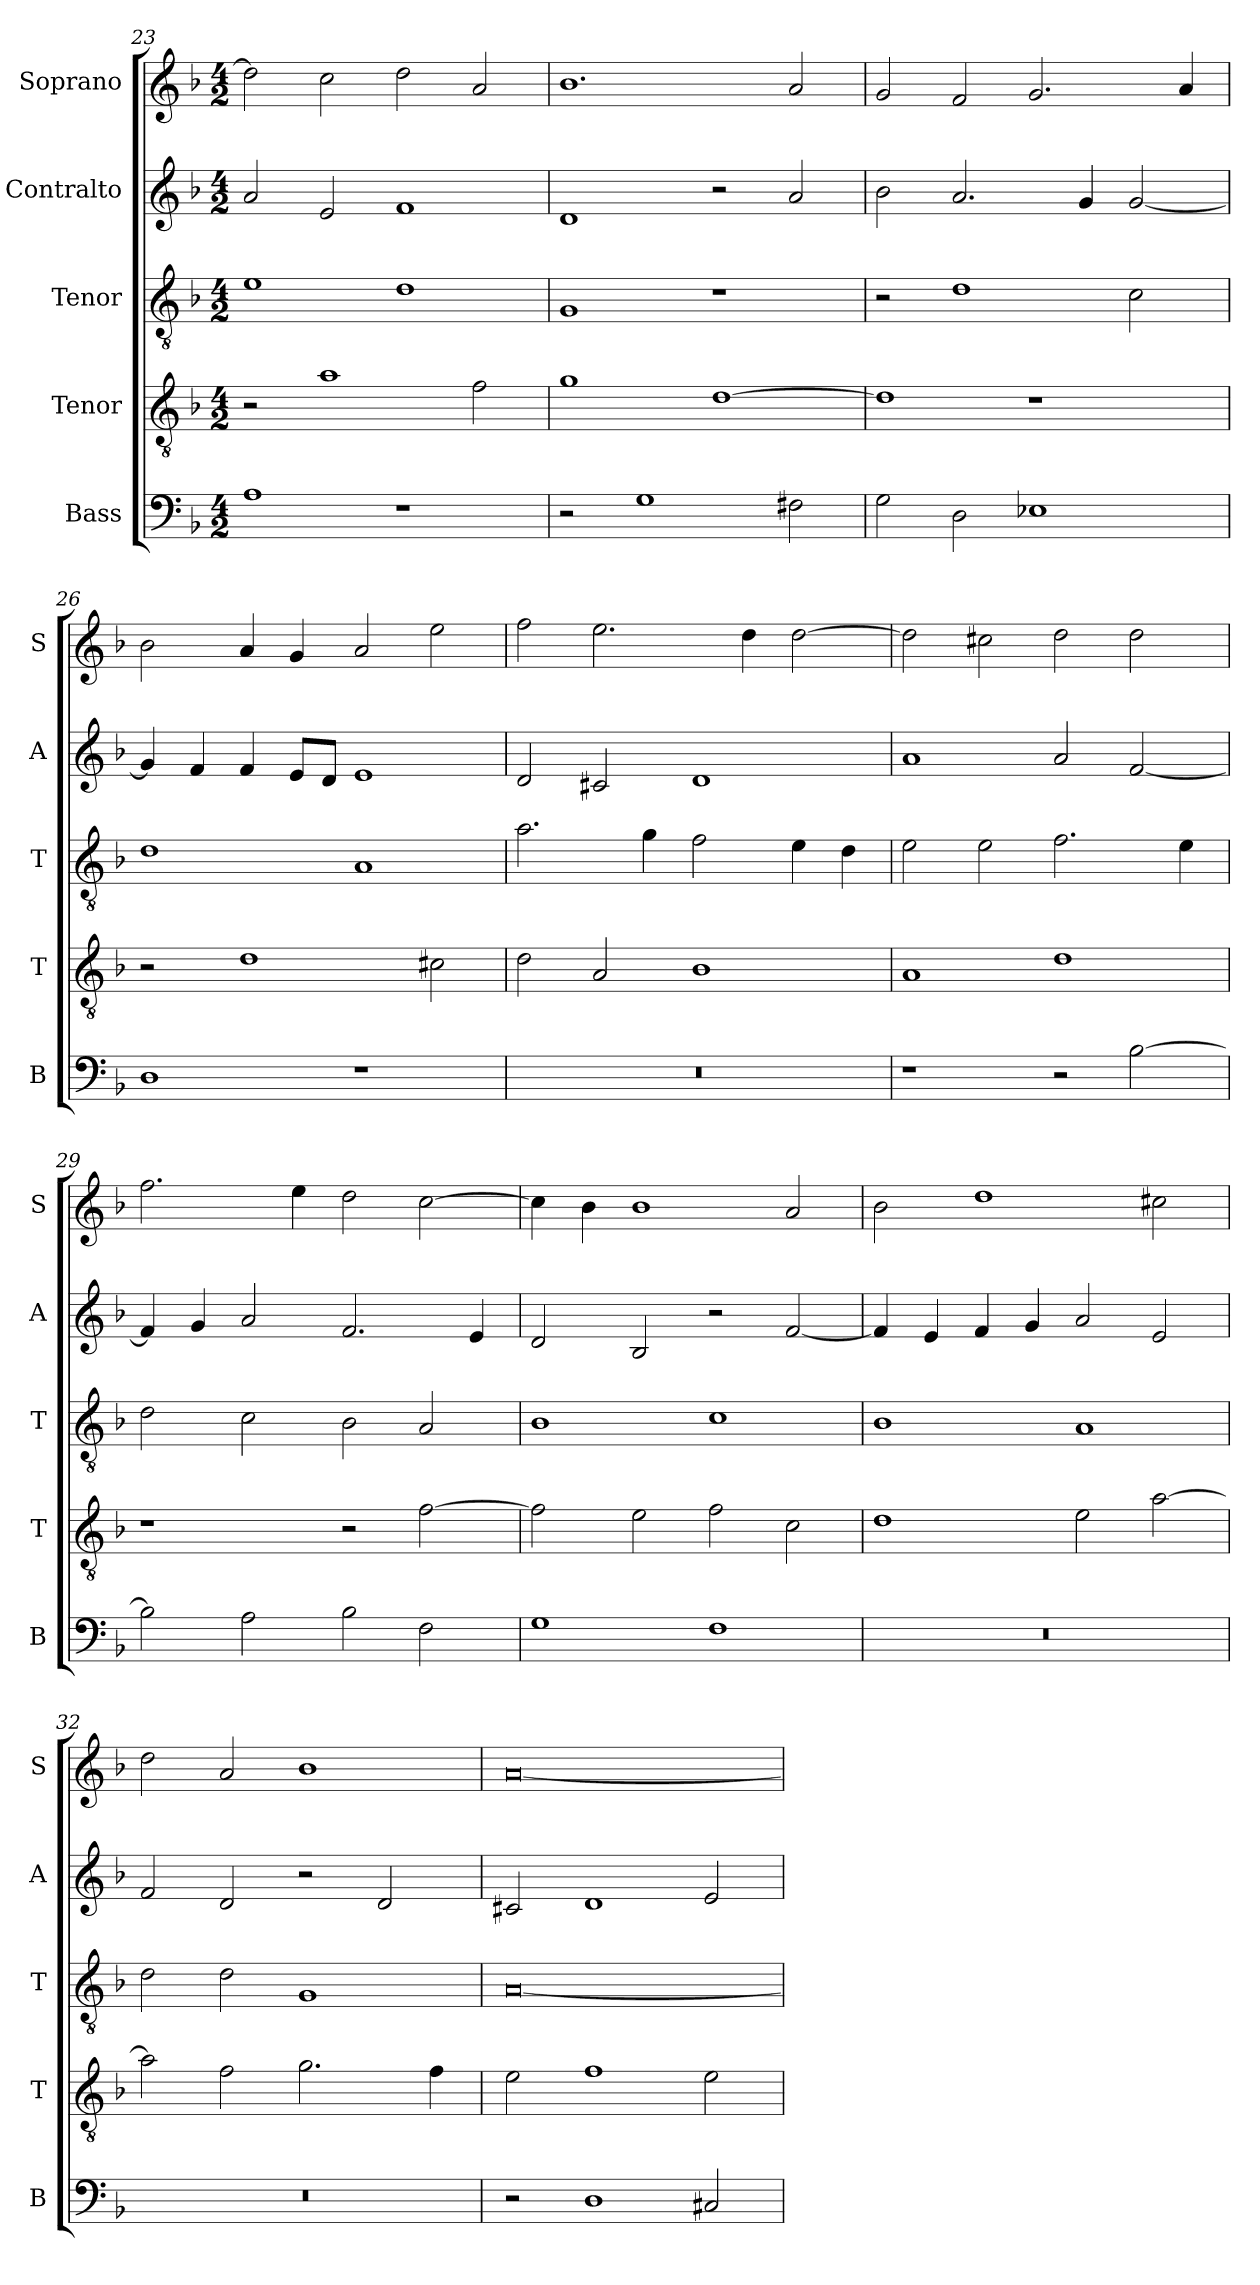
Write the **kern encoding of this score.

**kern	**kern	**kern	**kern	**kern
*part5	*part4	*part3	*part2	*part1
*staff5	*staff4	*staff3	*staff2	*staff1
*I"Bass	*I"Tenor	*I"Tenor	*I"Contralto	*I"Soprano
*I'B	*I'T	*I'T	*I'A	*I'S
*clefF4	*clefGv2	*clefGv2	*clefG2	*clefG2
*k[b-]	*k[b-]	*k[b-]	*k[b-]	*k[b-]
*G:dor	*G:dor	*G:dor	*G:dor	*G:dor
*M4/2	*M4/2	*M4/2	*M4/2	*M4/2
=23	=23	=23	=23	=23
1A	2r	1e	2a	2dd]
.	1a	.	2e	2cc
1r	.	1d	1f	2dd
.	2f	.	.	2a
=24	=24	=24	=24	=24
2r	1g	1G	1d	1.b-
1G	.	.	.	.
.	[1d	1r	2r	.
2F#X	.	.	2a	2a
=25	=25	=25	=25	=25
2G	1d]	2r	2b-	2g
2D	.	1d	2.a	2f
1E-X	1r	.	.	2.g
.	.	.	4g	.
.	.	2c	[2g	.
.	.	.	.	4a
=26	=26	=26	=26	=26
1D	2r	1d	4g]	2b-
.	.	.	4f	.
.	1d	.	4f	4a
.	.	.	8e/L	4g
.	.	.	8d/J	.
1r	.	1A	1e	2a
.	2c#X	.	.	2ee
=27	=27	=27	=27	=27
0r	2d	2.a	2d	2ff
.	2A	.	2c#X	2.ee
.	.	4g	.	.
.	1B-	2f	1d	.
.	.	.	.	4dd
.	.	4e	.	[2dd
.	.	4d	.	.
=28	=28	=28	=28	=28
1r	1A	2e	1a	2dd]
.	.	2e	.	2cc#X
2r	1d	2.f	2a	2dd
[2B-	.	.	[2f	2dd
.	.	4e	.	.
=29	=29	=29	=29	=29
2B-]	1r	2d	4f]	2.ff
.	.	.	4g	.
2A	.	2c	2a	.
.	.	.	.	4ee
2B-	2r	2B-	2.f	2dd
2F	[2f	2A	.	[2cc
.	.	.	4e	.
=30	=30	=30	=30	=30
1G	2f]	1B-	2d	4cc]
.	.	.	.	4b-
.	2e	.	2B-	1b-
1F	2f	1c	2r	.
.	2c	.	[2f	2a
=31	=31	=31	=31	=31
0r	1d	1B-	4f]	2b-
.	.	.	4e	.
.	.	.	4f	1dd
.	.	.	4g	.
.	2e	1A	2a	.
.	[2a	.	2e	2cc#X
=32	=32	=32	=32	=32
0r	2a]	2d	2f	2dd
.	2f	2d	2d	2a
.	2.g	1G	2r	1b-
.	.	.	2d	.
.	4f	.	.	.
=33	=33	=33	=33	=33
2r	2e	[0A	2c#X	[0a
1D	1f	.	1d	.
2C#X	2e	.	2e	.
=	=	=	=	=
*-	*-	*-	*-	*-
